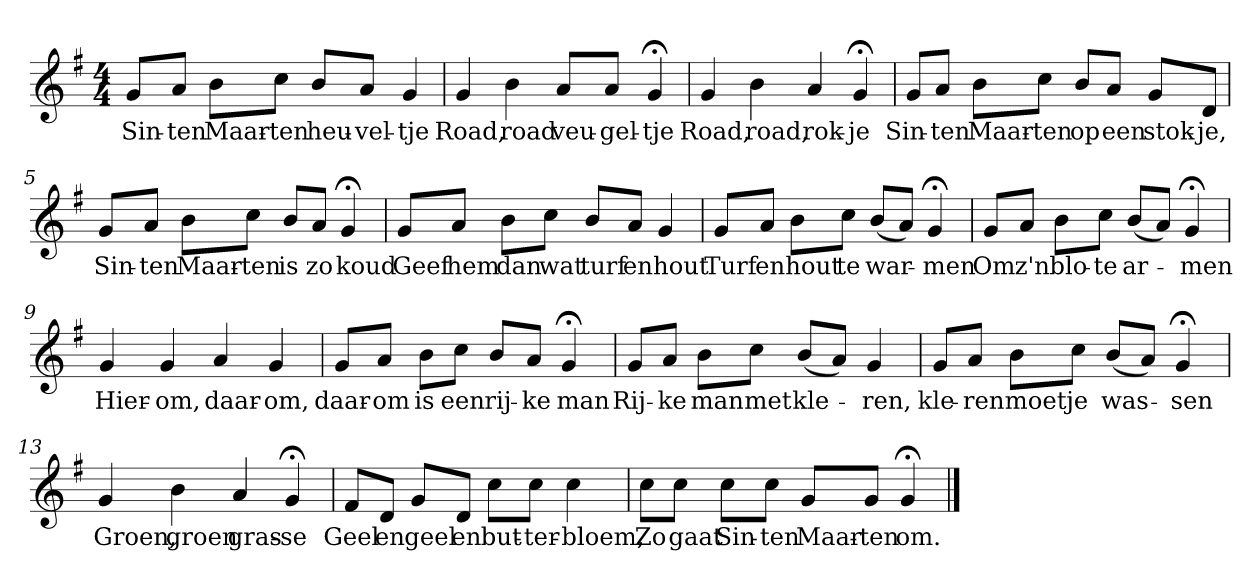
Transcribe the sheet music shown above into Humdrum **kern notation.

**kern	**text
*part1	*part1
*staff1	*staff1
*k[f#]	*
*G:	*
*M4/4	*
*MM120	*
=1	=1
8gL	Sin-
8aJ	-ten
8bL	Maar-
8ccJ	-ten
8bL	heu-
8aJ	-vel-
4g	-tje
=2	=2
4g	Road,
4b	road
8aL	veu-
8aJ	-gel-
4g;<	-tje
=3	=3
4g	Road,
4b	road,
4a	rok-
4g;<	-je
=4	=4
8gL	Sin-
8aJ	-ten
8bL	Maar-
8ccJ	-ten
8bL	op
8aJ	een
8gL	stok-
8dJ	-je,
=5	=5
8gL	Sin-
8aJ	-ten
8bL	Maar-
8ccJ	-ten
8bL	is
8aJ	zo
4g;<	koud
=6	=6
8gL	Geef
8aJ	hem
8bL	dan
8ccJ	wat
8bL	turf
8aJ	en
4g	hout
=7	=7
8gL	Turf
8aJ	en
8bL	hout
8ccJ	te
(8bL	war-
8aJ)	.
4g;<	-men
=8	=8
8gL	Om
8aJ	z'n
8bL	blo-
8ccJ	-te
(8bL	ar-
8aJ)	.
4g;<	-men
=9	=9
4g	Hier-
4g	-om,
4a	daar-
4g	-om,
=10	=10
8gL	daar-
8aJ	-om
8bL	is
8ccJ	een
8bL	rij-
8aJ	-ke
4g;<	man
=11	=11
8gL	Rij-
8aJ	-ke
8bL	man
8ccJ	met
(8bL	kle-
8aJ)	.
4g	-ren,
=12	=12
8gL	kle-
8aJ	-ren
8bL	moet
8ccJ	je
(8bL	was-
8aJ)	.
4g;<	-sen
=13	=13
4g	Groen,
4b	groen
4a	gras-
4g;<	-se
=14	=14
8f#L	Geel
8dJ	en
8gL	geel
8dJ	en
8ccL	but-
8ccJ	-ter-
4cc	-bloem,
=15	=15
8ccL	Zo
8ccJ	gaat
8ccL	Sin-
8ccJ	-ten
8gL	Maar-
8gJ	-ten
4g;<	om.
==	==
*-	*-
